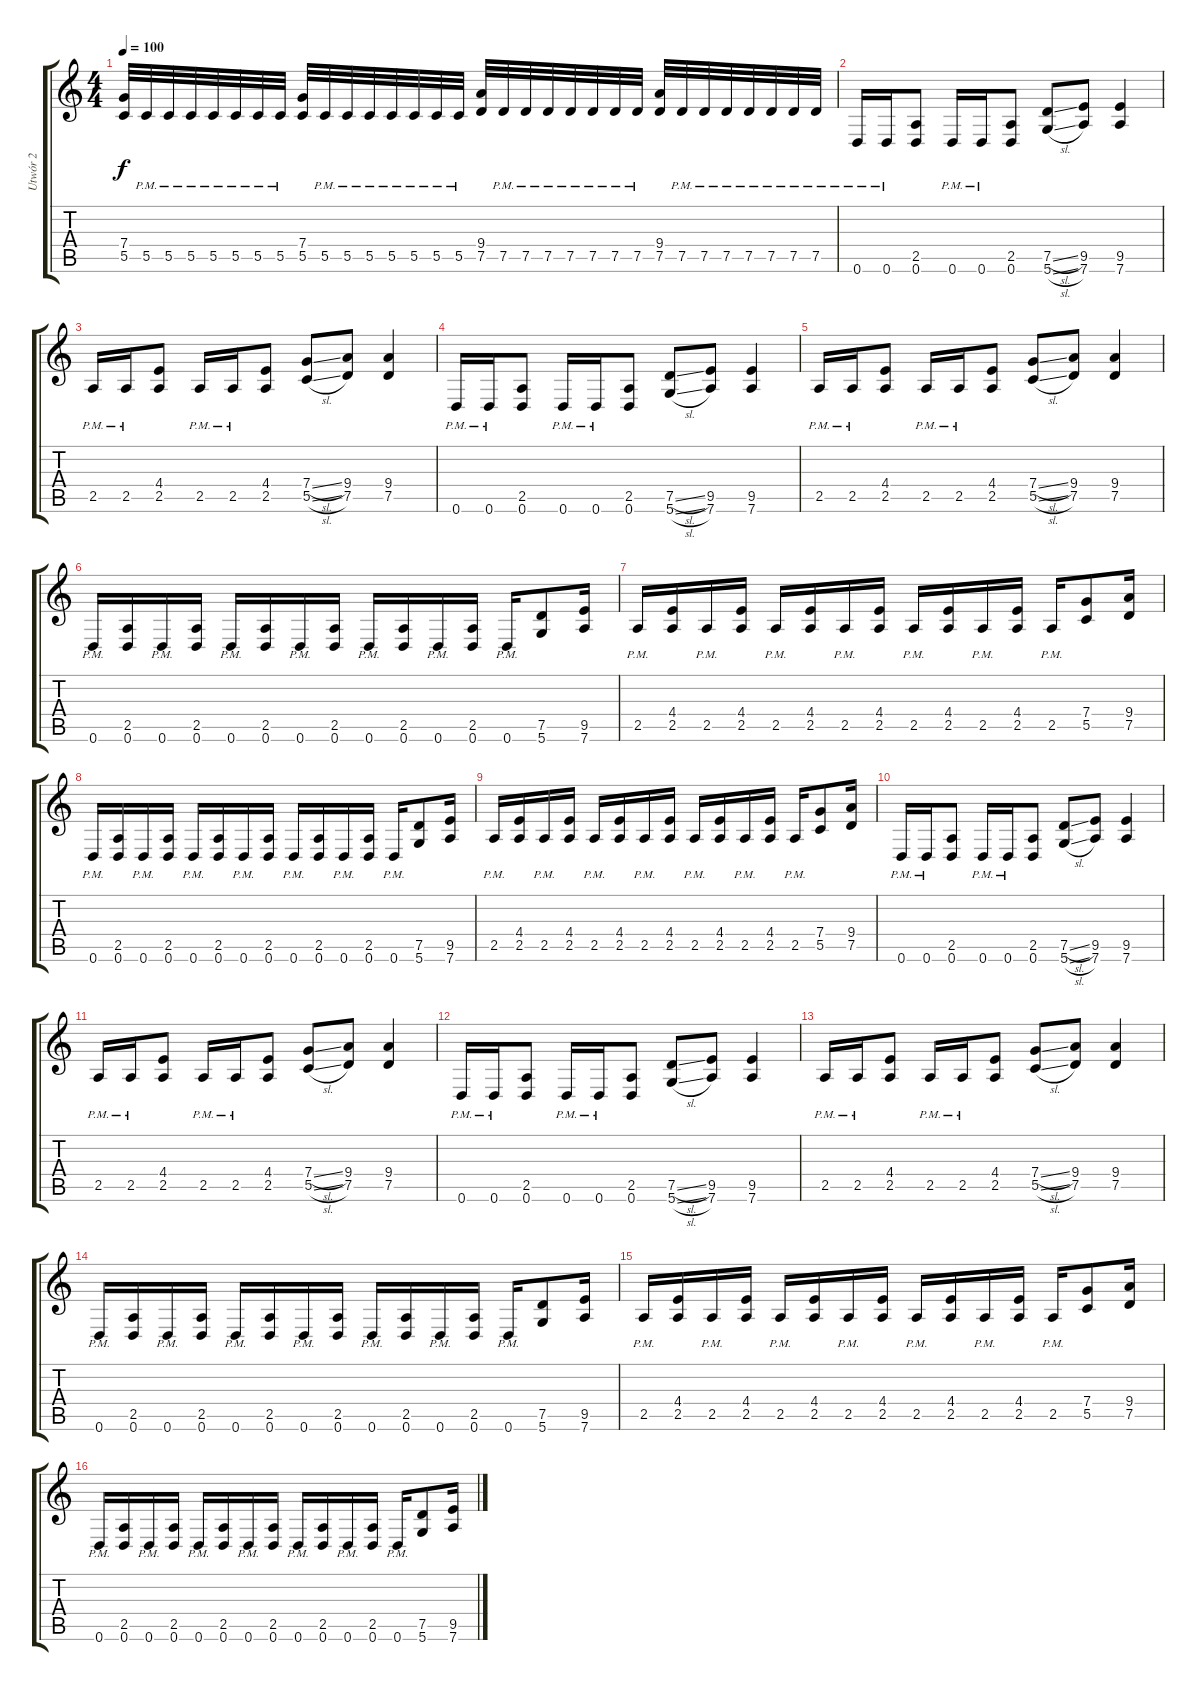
\track ("Utwór 2" "Utwór 2") {instrument distortionguitar}
\staff {score tabs}
\tuning (D4 A3 F3 C3 G2 D2) {hide}
\ts (4 4)
\tempo 100
\clef g2
\ks c
(7.4 5.5).32{dy f} 5.5{pm}.32 5.5{pm}.32 5.5{pm}.32 5.5{pm}.32 5.5{pm}.32 5.5{pm}.32 5.5{pm}.32 (7.4 5.5).32 5.5{pm}.32 5.5{pm}.32 5.5{pm}.32 5.5{pm}.32 5.5{pm}.32 5.5{pm}.32 5.5{pm}.32 (9.4 7.5).32 7.5{pm}.32 7.5{pm}.32 7.5{pm}.32 7.5{pm}.32 7.5{pm}.32 7.5{pm}.32 7.5{pm}.32 (9.4 7.5).32 7.5{pm}.32 7.5{pm}.32 7.5{pm}.32 7.5{pm}.32 7.5{pm}.32 7.5{pm}.32 7.5{pm}.32 |
0.6{pm}.16 0.6{pm}.16 (2.5 0.6).8 0.6{pm}.16 0.6{pm}.16 (2.5 0.6).8 (7.5{sl} 5.6{sl}).8 (9.5 7.6).8 (9.5 7.6).4 |
2.5{pm}.16 2.5{pm}.16 (4.4 2.5).8 2.5{pm}.16 2.5{pm}.16 (4.4 2.5).8 (7.4{sl} 5.5{sl}).8 (9.4 7.5).8 (9.4 7.5).4 |
0.6{pm}.16 0.6{pm}.16 (2.5 0.6).8 0.6{pm}.16 0.6{pm}.16 (2.5 0.6).8 (7.5{sl} 5.6{sl}).8 (9.5 7.6).8 (9.5 7.6).4 |
2.5{pm}.16 2.5{pm}.16 (4.4 2.5).8 2.5{pm}.16 2.5{pm}.16 (4.4 2.5).8 (7.4{sl} 5.5{sl}).8 (9.4 7.5).8 (9.4 7.5).4 |
0.6{pm}.16 (2.5 0.6).16 0.6{pm}.16 (2.5 0.6).16 0.6{pm}.16 (2.5 0.6).16 0.6{pm}.16 (2.5 0.6).16 0.6{pm}.16 (2.5 0.6).16 0.6{pm}.16 (2.5 0.6).16 0.6{pm}.16 (7.5 5.6).8 (9.5 7.6).16 |
2.5{pm}.16 (4.4 2.5).16 2.5{pm}.16 (4.4 2.5).16 2.5{pm}.16 (4.4 2.5).16 2.5{pm}.16 (4.4 2.5).16 2.5{pm}.16 (4.4 2.5).16 2.5{pm}.16 (4.4 2.5).16 2.5{pm}.16 (7.4 5.5).8 (9.4 7.5).16 |
0.6{pm}.16 (2.5 0.6).16 0.6{pm}.16 (2.5 0.6).16 0.6{pm}.16 (2.5 0.6).16 0.6{pm}.16 (2.5 0.6).16 0.6{pm}.16 (2.5 0.6).16 0.6{pm}.16 (2.5 0.6).16 0.6{pm}.16 (7.5 5.6).8 (9.5 7.6).16 |
2.5{pm}.16 (4.4 2.5).16 2.5{pm}.16 (4.4 2.5).16 2.5{pm}.16 (4.4 2.5).16 2.5{pm}.16 (4.4 2.5).16 2.5{pm}.16 (4.4 2.5).16 2.5{pm}.16 (4.4 2.5).16 2.5{pm}.16 (7.4 5.5).8 (9.4 7.5).16 |
0.6{pm}.16 0.6{pm}.16 (2.5 0.6).8 0.6{pm}.16 0.6{pm}.16 (2.5 0.6).8 (7.5{sl} 5.6{sl}).8 (9.5 7.6).8 (9.5 7.6).4 |
2.5{pm}.16 2.5{pm}.16 (4.4 2.5).8 2.5{pm}.16 2.5{pm}.16 (4.4 2.5).8 (7.4{sl} 5.5{sl}).8 (9.4 7.5).8 (9.4 7.5).4 |
0.6{pm}.16 0.6{pm}.16 (2.5 0.6).8 0.6{pm}.16 0.6{pm}.16 (2.5 0.6).8 (7.5{sl} 5.6{sl}).8 (9.5 7.6).8 (9.5 7.6).4 |
2.5{pm}.16 2.5{pm}.16 (4.4 2.5).8 2.5{pm}.16 2.5{pm}.16 (4.4 2.5).8 (7.4{sl} 5.5{sl}).8 (9.4 7.5).8 (9.4 7.5).4 |
0.6{pm}.16 (2.5 0.6).16 0.6{pm}.16 (2.5 0.6).16 0.6{pm}.16 (2.5 0.6).16 0.6{pm}.16 (2.5 0.6).16 0.6{pm}.16 (2.5 0.6).16 0.6{pm}.16 (2.5 0.6).16 0.6{pm}.16 (7.5 5.6).8 (9.5 7.6).16 |
2.5{pm}.16 (4.4 2.5).16 2.5{pm}.16 (4.4 2.5).16 2.5{pm}.16 (4.4 2.5).16 2.5{pm}.16 (4.4 2.5).16 2.5{pm}.16 (4.4 2.5).16 2.5{pm}.16 (4.4 2.5).16 2.5{pm}.16 (7.4 5.5).8 (9.4 7.5).16 |
0.6{pm}.16 (2.5 0.6).16 0.6{pm}.16 (2.5 0.6).16 0.6{pm}.16 (2.5 0.6).16 0.6{pm}.16 (2.5 0.6).16 0.6{pm}.16 (2.5 0.6).16 0.6{pm}.16 (2.5 0.6).16 0.6{pm}.16 (7.5 5.6).8 (9.5 7.6).16
